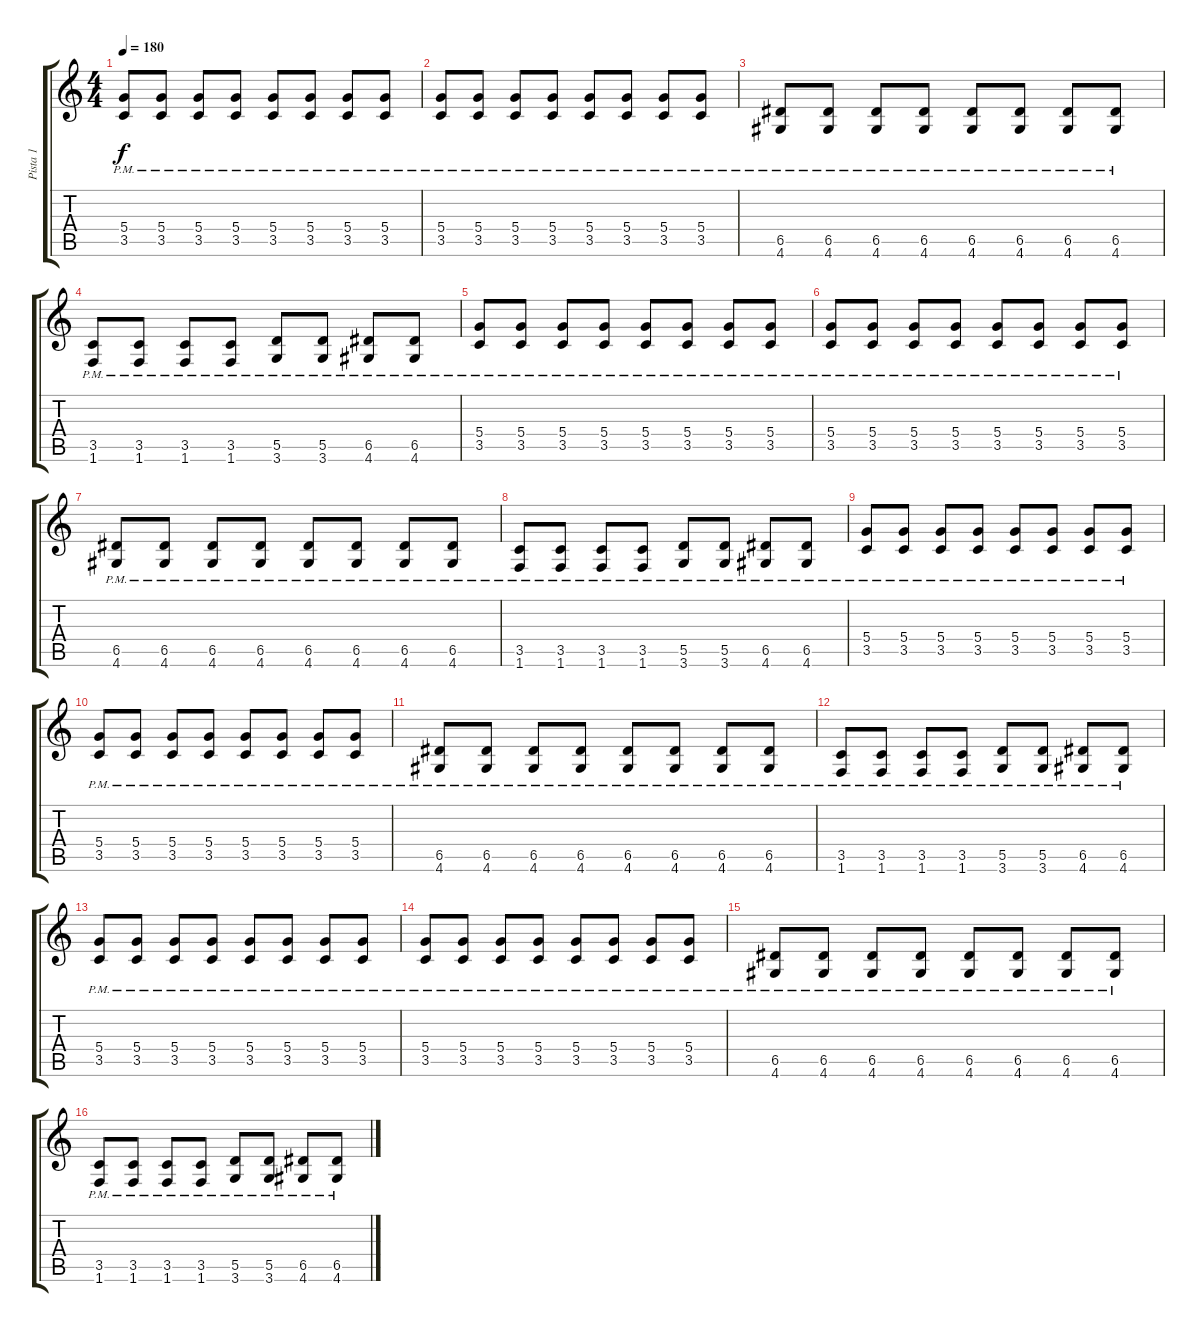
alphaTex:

\track ("Pista 1" "Pista 1") {instrument distortionguitar}
\staff {score tabs}
\tuning (E4 B3 G3 D3 A2 E2) {hide}
\ts (4 4)
\tempo 180
\clef g2
\ks c
(5.4{pm} 3.5{pm}).8{dy f} (5.4{pm} 3.5{pm}).8 (5.4{pm} 3.5{pm}).8 (5.4{pm} 3.5{pm}).8 (5.4{pm} 3.5{pm}).8 (5.4{pm} 3.5{pm}).8 (5.4{pm} 3.5{pm}).8 (5.4{pm} 3.5{pm}).8 |
(5.4{pm} 3.5{pm}).8 (5.4{pm} 3.5{pm}).8 (5.4{pm} 3.5{pm}).8 (5.4{pm} 3.5{pm}).8 (5.4{pm} 3.5{pm}).8 (5.4{pm} 3.5{pm}).8 (5.4{pm} 3.5{pm}).8 (5.4{pm} 3.5{pm}).8 |
(6.5{pm} 4.6{pm}).8 (6.5{pm} 4.6{pm}).8 (6.5{pm} 4.6{pm}).8 (6.5{pm} 4.6{pm}).8 (6.5{pm} 4.6{pm}).8 (6.5{pm} 4.6{pm}).8 (6.5{pm} 4.6{pm}).8 (6.5{pm} 4.6{pm}).8 |
(3.5{pm} 1.6{pm}).8 (3.5{pm} 1.6{pm}).8 (3.5{pm} 1.6{pm}).8 (3.5{pm} 1.6{pm}).8 (5.5{pm} 3.6{pm}).8 (5.5{pm} 3.6{pm}).8 (6.5{pm} 4.6{pm}).8 (6.5{pm} 4.6{pm}).8 |
(5.4{pm} 3.5{pm}).8 (5.4{pm} 3.5{pm}).8 (5.4{pm} 3.5{pm}).8 (5.4{pm} 3.5{pm}).8 (5.4{pm} 3.5{pm}).8 (5.4{pm} 3.5{pm}).8 (5.4{pm} 3.5{pm}).8 (5.4{pm} 3.5{pm}).8 |
(5.4{pm} 3.5{pm}).8 (5.4{pm} 3.5{pm}).8 (5.4{pm} 3.5{pm}).8 (5.4{pm} 3.5{pm}).8 (5.4{pm} 3.5{pm}).8 (5.4{pm} 3.5{pm}).8 (5.4{pm} 3.5{pm}).8 (5.4{pm} 3.5{pm}).8 |
(6.5{pm} 4.6{pm}).8 (6.5{pm} 4.6{pm}).8 (6.5{pm} 4.6{pm}).8 (6.5{pm} 4.6{pm}).8 (6.5{pm} 4.6{pm}).8 (6.5{pm} 4.6{pm}).8 (6.5{pm} 4.6{pm}).8 (6.5{pm} 4.6{pm}).8 |
(3.5{pm} 1.6{pm}).8 (3.5{pm} 1.6{pm}).8 (3.5{pm} 1.6{pm}).8 (3.5{pm} 1.6{pm}).8 (5.5{pm} 3.6{pm}).8 (5.5{pm} 3.6{pm}).8 (6.5{pm} 4.6{pm}).8 (6.5{pm} 4.6{pm}).8 |
(5.4{pm} 3.5{pm}).8 (5.4{pm} 3.5{pm}).8 (5.4{pm} 3.5{pm}).8 (5.4{pm} 3.5{pm}).8 (5.4{pm} 3.5{pm}).8 (5.4{pm} 3.5{pm}).8 (5.4{pm} 3.5{pm}).8 (5.4{pm} 3.5{pm}).8 |
(5.4{pm} 3.5{pm}).8 (5.4{pm} 3.5{pm}).8 (5.4{pm} 3.5{pm}).8 (5.4{pm} 3.5{pm}).8 (5.4{pm} 3.5{pm}).8 (5.4{pm} 3.5{pm}).8 (5.4{pm} 3.5{pm}).8 (5.4{pm} 3.5{pm}).8 |
(6.5{pm} 4.6{pm}).8 (6.5{pm} 4.6{pm}).8 (6.5{pm} 4.6{pm}).8 (6.5{pm} 4.6{pm}).8 (6.5{pm} 4.6{pm}).8 (6.5{pm} 4.6{pm}).8 (6.5{pm} 4.6{pm}).8 (6.5{pm} 4.6{pm}).8 |
(3.5{pm} 1.6{pm}).8 (3.5{pm} 1.6{pm}).8 (3.5{pm} 1.6{pm}).8 (3.5{pm} 1.6{pm}).8 (5.5{pm} 3.6{pm}).8 (5.5{pm} 3.6{pm}).8 (6.5{pm} 4.6{pm}).8 (6.5{pm} 4.6{pm}).8 |
(5.4{pm} 3.5{pm}).8 (5.4{pm} 3.5{pm}).8 (5.4{pm} 3.5{pm}).8 (5.4{pm} 3.5{pm}).8 (5.4{pm} 3.5{pm}).8 (5.4{pm} 3.5{pm}).8 (5.4{pm} 3.5{pm}).8 (5.4{pm} 3.5{pm}).8 |
(5.4{pm} 3.5{pm}).8 (5.4{pm} 3.5{pm}).8 (5.4{pm} 3.5{pm}).8 (5.4{pm} 3.5{pm}).8 (5.4{pm} 3.5{pm}).8 (5.4{pm} 3.5{pm}).8 (5.4{pm} 3.5{pm}).8 (5.4{pm} 3.5{pm}).8 |
(6.5{pm} 4.6{pm}).8 (6.5{pm} 4.6{pm}).8 (6.5{pm} 4.6{pm}).8 (6.5{pm} 4.6{pm}).8 (6.5{pm} 4.6{pm}).8 (6.5{pm} 4.6{pm}).8 (6.5{pm} 4.6{pm}).8 (6.5{pm} 4.6{pm}).8 |
(3.5{pm} 1.6{pm}).8 (3.5{pm} 1.6{pm}).8 (3.5{pm} 1.6{pm}).8 (3.5{pm} 1.6{pm}).8 (5.5{pm} 3.6{pm}).8 (5.5{pm} 3.6{pm}).8 (6.5{pm} 4.6{pm}).8 (6.5{pm} 4.6{pm}).8
